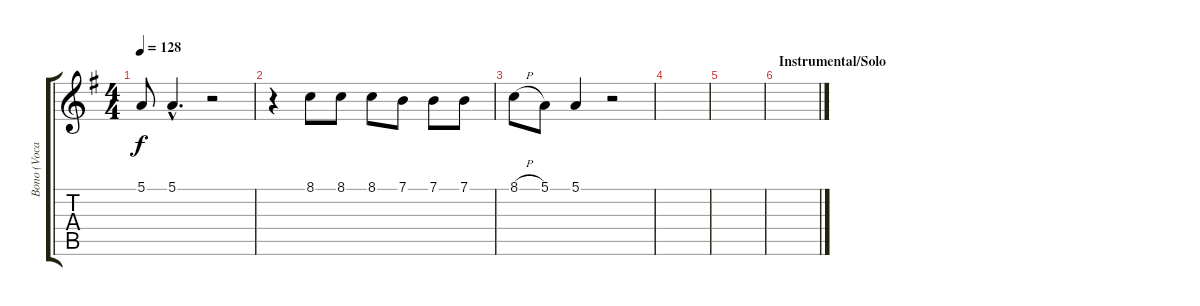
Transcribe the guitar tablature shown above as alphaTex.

\track ("Bono (Vocal Double)" "Bono (Voca") {instrument violin}
\staff {score tabs}
\tuning (E4 B3 G3 D3 A2 E2) {hide}
\ts (4 4)
\tempo 128
\clef g2
\ks g
5.1.8{dy f} 5.1{hac}.4{d} r.2 |
r.4 8.1.8 8.1.8 8.1.8 7.1.8 7.1.8 7.1.8 |
8.1{h}.8 5.1.8 5.1.4 r.2 |
|
|
\section ("" "Instrumental/Solo")
